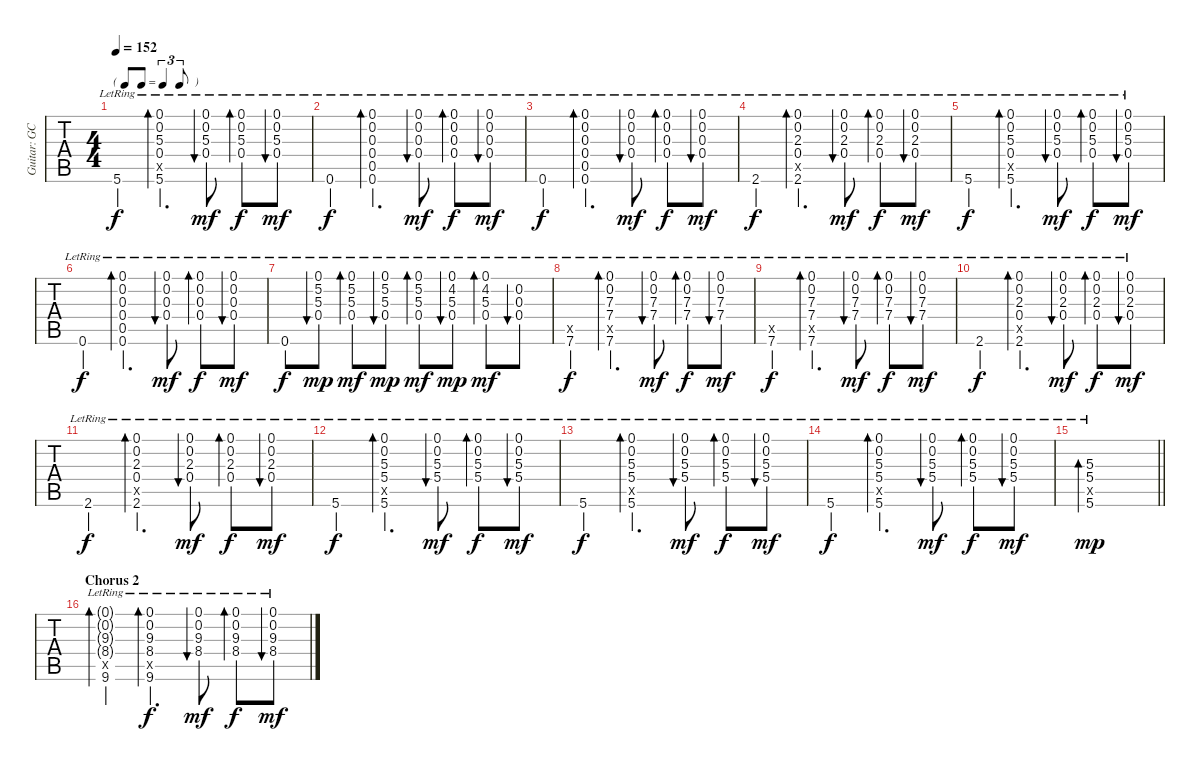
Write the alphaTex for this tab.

\track ("Guitar: GCEGCC" "Guitar: GC") {instrument acousticguitarnylon}
\staff {tabs}
\tuning (C4 C4 G3 E3 C3 G2) {hide}
\ts (4 4)
\tf triplet8th
\tempo 152
\clef g2
\ks c
5.6{lr}.4{dy f} (0.1{lr} 0.2{lr} 5.3{lr} 0.4{lr} 0.5{x} 5.6{lr}).4{d bd 60} (0.1{lr} 0.2{lr} 5.3{lr} 0.4{lr}).8{bu 60 dy mf} (0.1{lr} 0.2{lr} 5.3{lr} 0.4{lr}).8{bd 60 dy f} (0.1{lr} 0.2{lr} 5.3 0.4{lr}).8{bu 60 dy mf} |
0.6{lr}.4{dy f} (0.1{lr} 0.2{lr} 0.3{lr} 0.4{lr} 0.5{lr} 0.6{lr}).4{d bd 60} (0.1{lr} 0.2{lr} 0.3{lr} 0.4{lr}).8{bu 60 dy mf} (0.1{lr} 0.2{lr} 0.3{lr} 0.4{lr}).8{bd 60 dy f} (0.1{lr} 0.2{lr} 0.3{lr} 0.4{lr}).8{bu 60 dy mf} |
0.6{lr}.4{dy f} (0.1{lr} 0.2{lr} 0.3{lr} 0.4{lr} 0.5{lr} 0.6{lr}).4{d bd 60} (0.1{lr} 0.2{lr} 0.3{lr} 0.4{lr}).8{bu 60 dy mf} (0.1{lr} 0.2{lr} 0.3{lr} 0.4{lr}).8{bd 60 dy f} (0.1{lr} 0.2{lr} 0.3 0.4{lr}).8{bu 60 dy mf} |
2.6{lr}.4{dy f} (0.1{lr} 0.2{lr} 2.3{lr} 0.4{lr} 0.5{x} 2.6{lr}).4{d bd 60} (0.1{lr} 0.2{lr} 2.3{lr} 0.4{lr}).8{bu 60 dy mf} (0.1{lr} 0.2{lr} 2.3{lr} 0.4{lr}).8{bd 60 dy f} (0.1{lr} 0.2{lr} 2.3 0.4{lr}).8{bu 60 dy mf} |
5.6{lr}.4{dy f} (0.1{lr} 0.2{lr} 5.3{lr} 0.4{lr} 0.5{x} 5.6{lr}).4{d bd 60} (0.1{lr} 0.2{lr} 5.3{lr} 0.4{lr}).8{bu 60 dy mf} (0.1{lr} 0.2{lr} 5.3{lr} 0.4{lr}).8{bd 60 dy f} (0.1{lr} 0.2{lr} 5.3 0.4{lr}).8{bu 60 dy mf} |
0.6{lr}.4{dy f} (0.1{lr} 0.2{lr} 0.3{lr} 0.4{lr} 0.5{lr} 0.6{lr}).4{d bd 60} (0.1{lr} 0.2{lr} 0.3{lr} 0.4{lr}).8{bu 60 dy mf} (0.1{lr} 0.2{lr} 0.3{lr} 0.4{lr}).8{bd 60 dy f} (0.1{lr} 0.2{lr} 0.3{lr} 0.4{lr}).8{bu 60 dy mf} |
0.6{lr}.8{dy f} (0.1{lr} 5.2{lr} 5.3{lr} 0.4{lr}).8{bu 60 dy mp} (0.1{lr} 5.2{lr} 5.3{lr} 0.4{lr}).8{bd 60 dy mf} (0.1{lr} 5.2{lr} 5.3{lr} 0.4{lr}).8{bu 60 dy mp} (0.1{lr} 5.2{lr} 5.3{lr} 0.4{lr}).8{bd 60 dy mf} (0.1{lr} 4.2{lr} 5.3{lr} 0.4{lr}).8{bu 60 dy mp} (0.1{lr} 4.2{lr} 5.3{lr} 0.4{lr}).8{bd 60 dy mf} (0.2{lr} 0.3 0.4).8{bu 60} |
(0.5{x} 7.6{lr}).4{dy f} (0.1{lr} 0.2{lr} 7.3{lr} 7.4{lr} 0.5{x} 7.6{lr}).4{d bd 60} (0.1{lr} 0.2{lr} 7.3{lr} 7.4{lr}).8{bu 60 dy mf} (0.1{lr} 0.2{lr} 7.3{lr} 7.4{lr}).8{bd 60 dy f} (0.1{lr} 0.2{lr} 7.3{lr} 7.4{lr}).8{bu 60 dy mf} |
(0.5{x} 7.6{lr}).4{dy f} (0.1{lr} 0.2{lr} 7.3{lr} 7.4{lr} 0.5{x} 7.6{lr}).4{d bd 60} (0.1{lr} 0.2{lr} 7.3{lr} 7.4{lr}).8{bu 60 dy mf} (0.1{lr} 0.2{lr} 7.3{lr} 7.4{lr}).8{bd 60 dy f} (0.1{lr} 0.2{lr} 7.3 7.4).8{bu 60 dy mf} |
2.6{lr}.4{dy f volume 4} (0.1{lr} 0.2{lr} 2.3{lr} 0.4{lr} 0.5{x} 2.6{lr}).4{d bd 60} (0.1{lr} 0.2{lr} 2.3{lr} 0.4{lr}).8{bu 60 dy mf} (0.1{lr} 0.2{lr} 2.3{lr} 0.4{lr}).8{bd 60 dy f} (0.1{lr} 0.2{lr} 2.3{lr} 0.4{lr}).8{bu 60 dy mf} |
2.6{lr}.4{dy f} (0.1{lr} 0.2{lr} 2.3{lr} 0.4{lr} 0.5{x} 2.6{lr}).4{d bd 60} (0.1{lr} 0.2{lr} 2.3{lr} 0.4{lr}).8{bu 60 dy mf} (0.1{lr} 0.2{lr} 2.3{lr} 0.4{lr}).8{bd 60 dy f} (0.1{lr} 0.2{lr} 2.3 0.4{lr}).8{bu 60 dy mf} |
5.6{lr}.4{dy f} (0.1{lr} 0.2{lr} 5.3{lr} 5.4{lr} 0.5{x} 5.6{lr}).4{d bd 60} (0.1{lr} 0.2{lr} 5.3{lr} 5.4{lr}).8{bu 60 dy mf} (0.1{lr} 0.2{lr} 5.3{lr} 5.4{lr}).8{bd 60 dy f} (0.1{lr} 0.2{lr} 5.3{lr} 5.4{lr}).8{bu 60 dy mf} |
5.6{lr}.4{dy f} (0.1{lr} 0.2{lr} 5.3{lr} 5.4{lr} 0.5{x} 5.6{lr}).4{d bd 60} (0.1{lr} 0.2{lr} 5.3{lr} 5.4{lr}).8{bu 60 dy mf} (0.1{lr} 0.2{lr} 5.3{lr} 5.4{lr}).8{bd 60 dy f} (0.1{lr} 0.2{lr} 5.3{lr} 5.4{lr}).8{bu 60 dy mf} |
5.6{lr}.4{dy f volume 0} (0.1{lr} 0.2{lr} 5.3{lr} 5.4{lr} 0.5{x} 5.6{lr}).4{d bd 60} (0.1{lr} 0.2{lr} 5.3{lr} 5.4{lr}).8{bu 60 dy mf} (0.1{lr} 0.2{lr} 5.3{lr} 5.4{lr}).8{bd 60 dy f} (0.1{lr} 0.2{lr} 5.3{lr} 5.4{lr}).8{bu 60 dy mf} |
\barLineRight lightlight
(5.3{lr} 5.4{lr} 0.5{x} 5.6{lr}).1{bd 60 dy mp} |
\section ("" "Chorus 2")
(0.1{g lr} 0.2{g lr} 9.3{g lr} 8.4{g lr} 0.5{x} 9.6{lr}).4{bd 60 volume 8} (0.1{lr} 0.2{lr} 9.3{lr} 8.4{lr} 0.5{x} 9.6{lr}).4{d bd 60 dy f} (0.1{lr} 0.2{lr} 9.3{lr} 8.4{lr}).8{bu 60 dy mf} (0.1{lr} 0.2{lr} 9.3{lr} 8.4{lr}).8{bd 60 dy f} (0.1{lr} 0.2{lr} 9.3{lr} 8.4{lr}).8{bu 60 dy mf}
